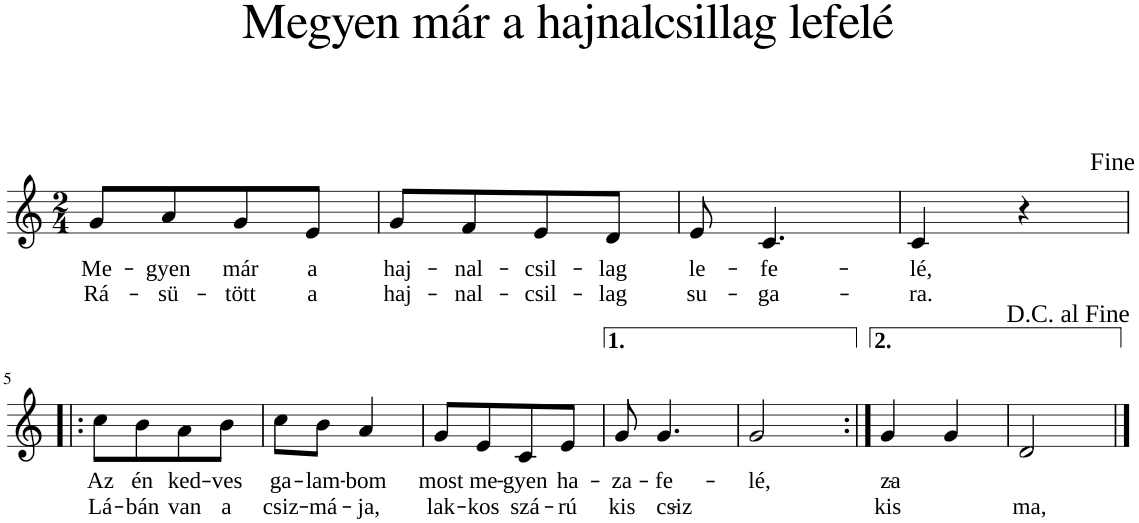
**kern	**text	**text	**harte
*part1	*part1	*part1	*part1
*staff1	*staff1	*staff1	*
*I"Piano	*	*	*
*I'Pno	*	*	*
*clefG2	*	*	*
*k[]	*	*	*
*M2/4	*	*	*
=1	=1	=1	=1
!	!LO:LY:b	!LO:LY:b	!LO:H:kt=N.C.
8g/L	Me-	Rá-	N
!	!LO:LY:b	!LO:LY:b	!
8a/	-gyen	-sü-	.
!	!LO:LY:b	!LO:LY:b	!
8g/	már	-tött	.
!	!LO:LY:b	!LO:LY:b	!
8e/J	a	a	.
=2	=2	=2	=2
!	!LO:LY:b	!LO:LY:b	!LO:H:kt=N.C.
8g/L	haj-	haj-	N
!	!LO:LY:b	!LO:LY:b	!
8f/	-nal-	-nal-	.
!	!LO:LY:b	!LO:LY:b	!
8e/	-csil-	-csil-	.
!	!LO:LY:b	!LO:LY:b	!
8d/J	-lag	-lag	.
=3	=3	=3	=3
!	!LO:LY:b	!LO:LY:b	!LO:H:kt=N.C.
8e/	le-	su-	N
!	!LO:LY:b	!LO:LY:b	!
4.c/	-fe-	-ga-	.
=4	=4	=4	=4
!	!LO:LY:b	!LO:LY:b	!LO:H:kt=N.C.
4c/	-lé,	-ra.	N
4r	.	.	.
!LO:TX:a:t=<font face="Times New Roman"/>Fine	!	!	!
!!LO:LB:g=z
=5!|:	=5!|:	=5!|:	=5!|:
!	!LO:LY:b	!LO:LY:b	!
8cc\L	Az	Lá-	.
!	!LO:LY:b	!LO:LY:b	!
8b\	én	-bán	.
!	!LO:LY:b	!LO:LY:b	!
8a\	ked-	van	.
!	!LO:LY:b	!LO:LY:b	!
8b\J	-ves	a	.
=6	=6	=6	=6
!	!LO:LY:b	!LO:LY:b	!
8cc\L	ga-	csiz-	.
!	!LO:LY:b	!LO:LY:b	!
8b\J	-lam-	-má-	.
!	!LO:LY:b	!LO:LY:b	!
4a/	-bom	-ja,	.
=7	=7	=7	=7
!	!LO:LY:b	!LO:LY:b	!LO:H:kt=N.C.
8g/L	most	lak-	N
!	!LO:LY:b	!LO:LY:b	!
8e/	me-	-kos	.
!	!LO:LY:b	!LO:LY:b	!
8c/	-gyen	szá-	.
!	!LO:LY:b	!LO:LY:b	!
8e/J	ha-	-rú	.
=8	=8	=8	=8
!	!LO:LY:b	!LO:LY:b	!LO:H:kt=N.C.
8g/	-za-	kis	N
!	!LO:LY:b	!LO:LY:b	!
4.g/	-fe-	-csiz-	.
=9	=9	=9	=9
!	!LO:LY:b	!	!LO:H:kt=N.C.
2g/	-lé,	.	N
=10:|!	=10:|!	=10:|!	=10:|!
!	!LO:LY:b	!LO:LY:b	!LO:H:kt=N.C.
4g/	-za-	kis	N
4g/	.	.	.
=11	=11	=11	=11
!	!	!LO:LY:b	!LO:H:kt=N.C.
2d/	.	ma,	N
!LO:TX:a:t=<font face="Times New Roman"/>D.C. al Fine	!	!	!
==	==	==	==
*-	*-	*-	*-
